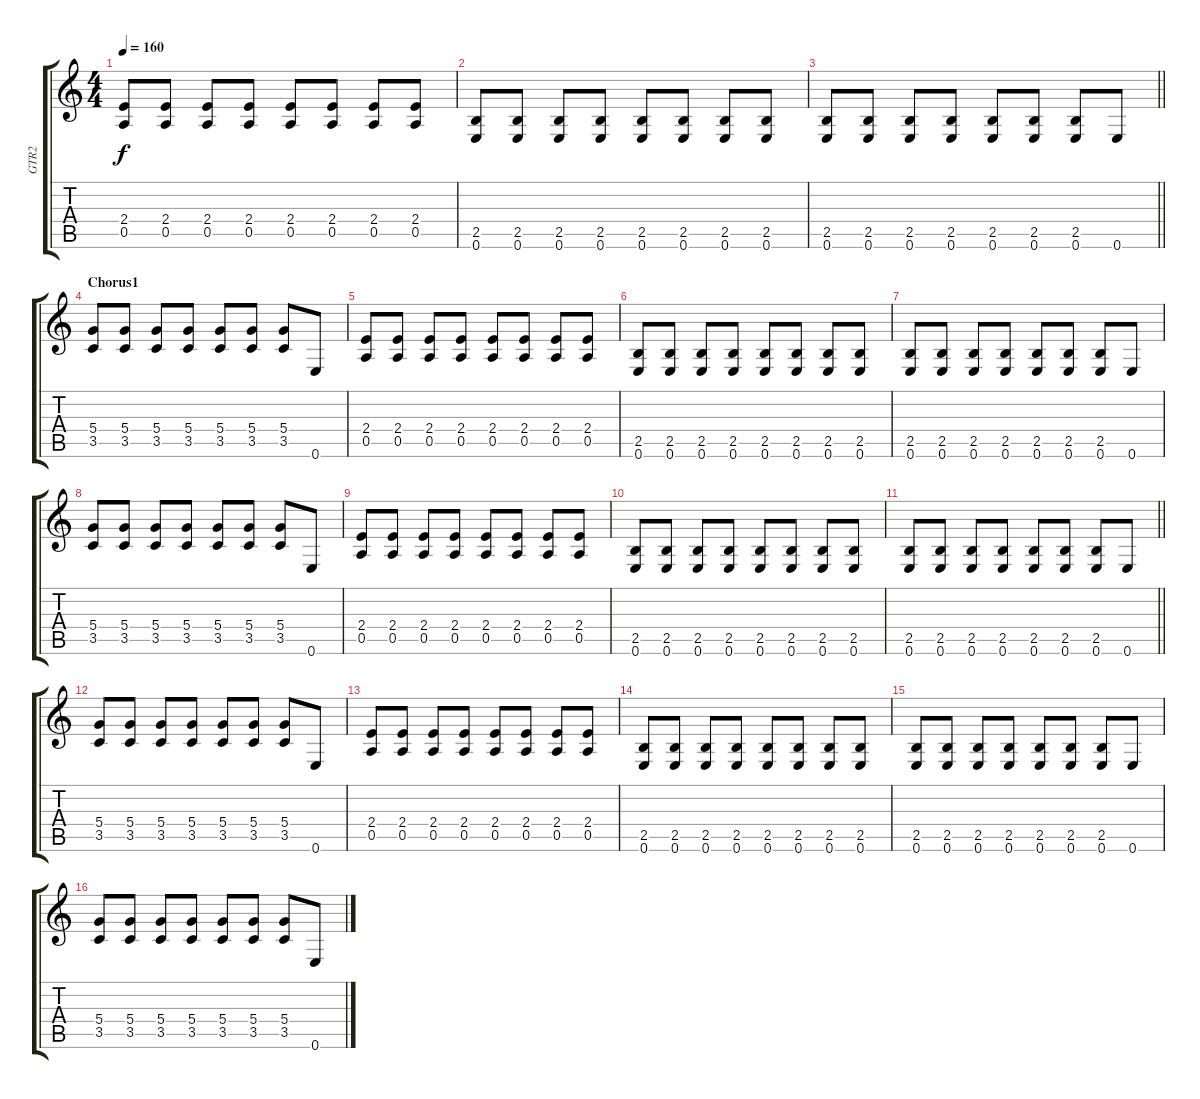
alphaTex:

\track ("GTR2" "GTR2") {instrument overdrivenguitar}
\staff {score tabs}
\tuning (E4 B3 G3 D3 A2 E2) {hide}
\ts (4 4)
\tempo 160
\clef g2
\ks c
(2.4 0.5).8{dy f} (2.4 0.5).8 (2.4 0.5).8 (2.4 0.5).8 (2.4 0.5).8 (2.4 0.5).8 (2.4 0.5).8 (2.4 0.5).8 |
(2.5 0.6).8 (2.5 0.6).8 (2.5 0.6).8 (2.5 0.6).8 (2.5 0.6).8 (2.5 0.6).8 (2.5 0.6).8 (2.5 0.6).8 |
\barLineRight lightlight
(2.5 0.6).8 (2.5 0.6).8 (2.5 0.6).8 (2.5 0.6).8 (2.5 0.6).8 (2.5 0.6).8 (2.5 0.6).8 0.6.8 |
\section ("" "Chorus1")
(5.4 3.5).8 (5.4 3.5).8 (5.4 3.5).8 (5.4 3.5).8 (5.4 3.5).8 (5.4 3.5).8 (5.4 3.5).8 0.6.8 |
(2.4 0.5).8 (2.4 0.5).8 (2.4 0.5).8 (2.4 0.5).8 (2.4 0.5).8 (2.4 0.5).8 (2.4 0.5).8 (2.4 0.5).8 |
(2.5 0.6).8 (2.5 0.6).8 (2.5 0.6).8 (2.5 0.6).8 (2.5 0.6).8 (2.5 0.6).8 (2.5 0.6).8 (2.5 0.6).8 |
(2.5 0.6).8 (2.5 0.6).8 (2.5 0.6).8 (2.5 0.6).8 (2.5 0.6).8 (2.5 0.6).8 (2.5 0.6).8 0.6.8 |
(5.4 3.5).8 (5.4 3.5).8 (5.4 3.5).8 (5.4 3.5).8 (5.4 3.5).8 (5.4 3.5).8 (5.4 3.5).8 0.6.8 |
(2.4 0.5).8 (2.4 0.5).8 (2.4 0.5).8 (2.4 0.5).8 (2.4 0.5).8 (2.4 0.5).8 (2.4 0.5).8 (2.4 0.5).8 |
(2.5 0.6).8 (2.5 0.6).8 (2.5 0.6).8 (2.5 0.6).8 (2.5 0.6).8 (2.5 0.6).8 (2.5 0.6).8 (2.5 0.6).8 |
\barLineRight lightlight
(2.5 0.6).8 (2.5 0.6).8 (2.5 0.6).8 (2.5 0.6).8 (2.5 0.6).8 (2.5 0.6).8 (2.5 0.6).8 0.6.8 |
(5.4 3.5).8 (5.4 3.5).8 (5.4 3.5).8 (5.4 3.5).8 (5.4 3.5).8 (5.4 3.5).8 (5.4 3.5).8 0.6.8 |
(2.4 0.5).8 (2.4 0.5).8 (2.4 0.5).8 (2.4 0.5).8 (2.4 0.5).8 (2.4 0.5).8 (2.4 0.5).8 (2.4 0.5).8 |
(2.5 0.6).8 (2.5 0.6).8 (2.5 0.6).8 (2.5 0.6).8 (2.5 0.6).8 (2.5 0.6).8 (2.5 0.6).8 (2.5 0.6).8 |
(2.5 0.6).8 (2.5 0.6).8 (2.5 0.6).8 (2.5 0.6).8 (2.5 0.6).8 (2.5 0.6).8 (2.5 0.6).8 0.6.8 |
(5.4 3.5).8 (5.4 3.5).8 (5.4 3.5).8 (5.4 3.5).8 (5.4 3.5).8 (5.4 3.5).8 (5.4 3.5).8 0.6.8
